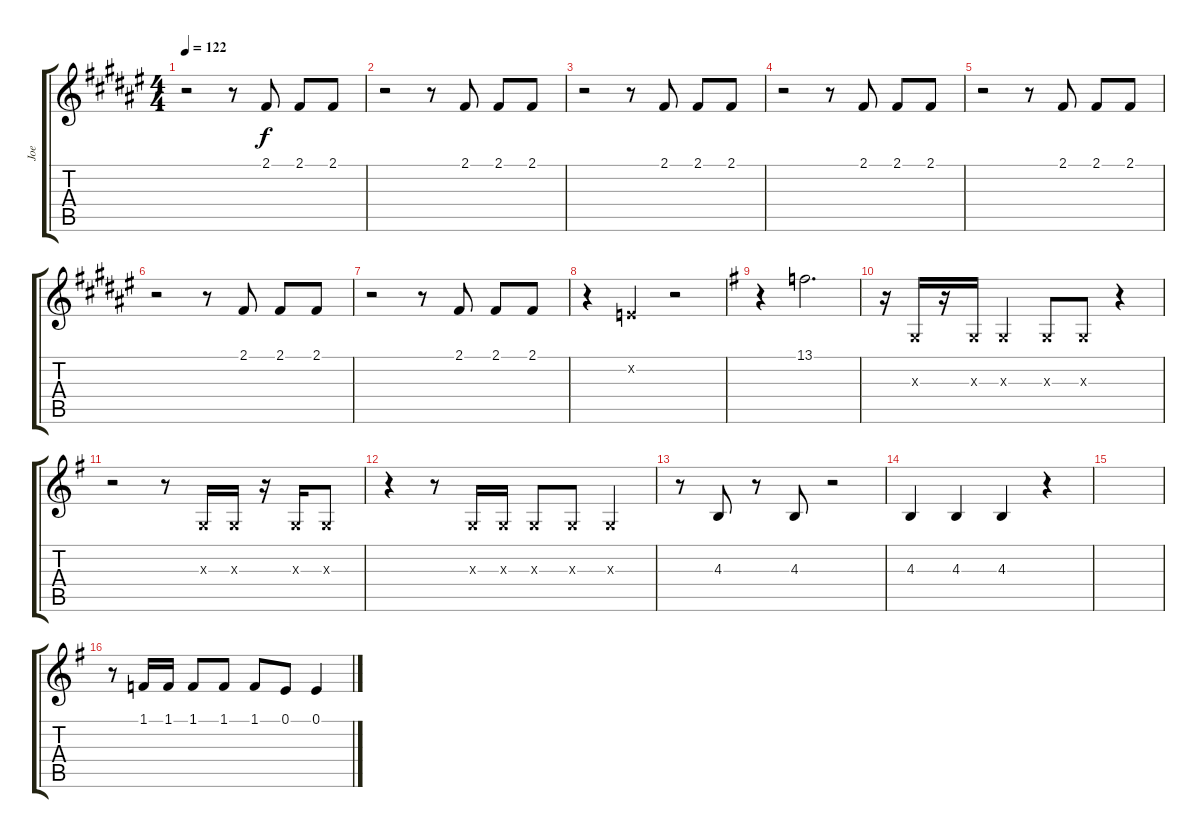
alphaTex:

\track ("Joe" "Joe") {instrument lead1square}
\staff {score tabs}
\tuning (E4 B3 G3 D3 A2 E2) {hide}
\ts (4 4)
\tempo 122
\clef g2
\ks f#
r.2{dy f} r.8 2.1.8 2.1.8 2.1.8 |
r.2 r.8 2.1.8 2.1.8 2.1.8 |
r.2 r.8 2.1.8 2.1.8 2.1.8 |
r.2 r.8 2.1.8 2.1.8 2.1.8 |
r.2 r.8 2.1.8 2.1.8 2.1.8 |
r.2 r.8 2.1.8 2.1.8 2.1.8 |
r.2 r.8 2.1.8 2.1.8 2.1.8 |
r.4 5.2{x}.4 r.2 |
\ks g
r.4 13.1.2{d} |
r.16 0.3{x}.16 r.16 0.3{x}.16 0.3{x}.4 0.3{x}.8 0.3{x}.8 r.4 |
r.2 r.8 0.3{x}.16 0.3{x}.16 r.16 0.3{x}.16 0.3{x}.8 |
r.4 r.8 0.3{x}.16 0.3{x}.16 0.3{x}.8 0.3{x}.8 0.3{x}.4 |
r.8 4.3.8 r.8 4.3.8 r.2 |
4.3.4 4.3.4 4.3.4 r.4 |
|
r.8 1.1.16 1.1.16 1.1.8 1.1.8 1.1.8 0.1.8 0.1.4
